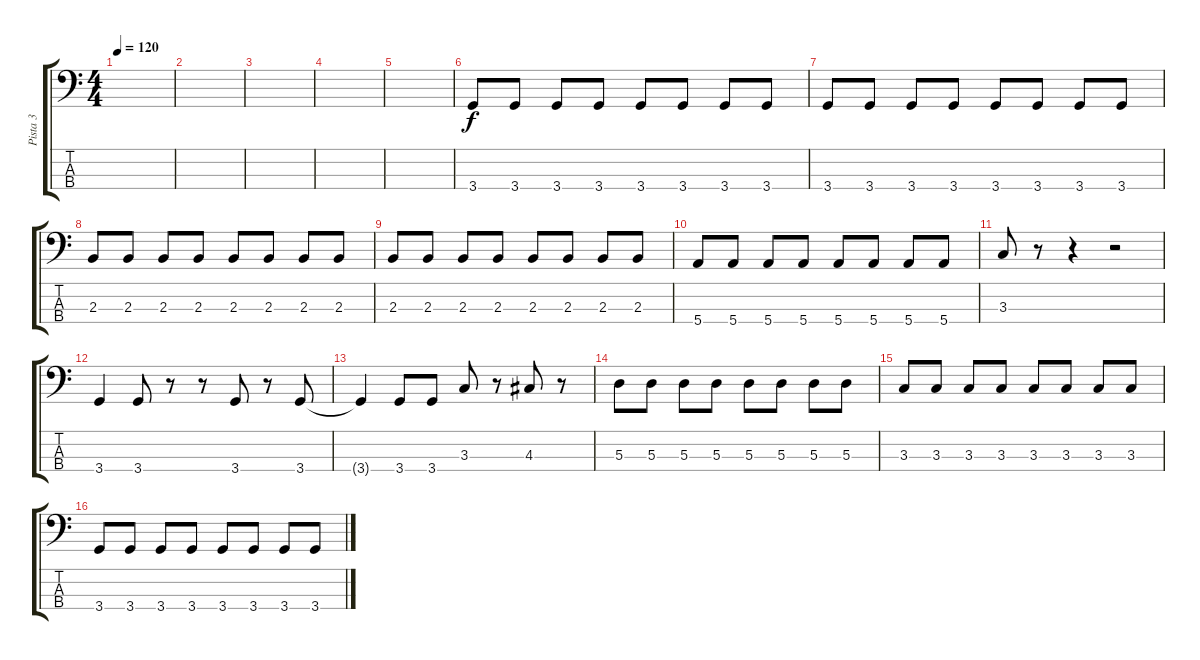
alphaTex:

\track ("Pista 3" "Pista 3") {instrument electricbasspick}
\staff {score tabs}
\tuning (G2 D2 A1 E1) {hide}
\ts (4 4)
\tempo 120
\clef f4
\ks c
|
|
|
|
|
3.4.8 3.4.8 3.4.8 3.4.8 3.4.8 3.4.8 3.4.8 3.4.8 |
3.4.8 3.4.8 3.4.8 3.4.8 3.4.8 3.4.8 3.4.8 3.4.8 |
2.3.8 2.3.8 2.3.8 2.3.8 2.3.8 2.3.8 2.3.8 2.3.8 |
2.3.8 2.3.8 2.3.8 2.3.8 2.3.8 2.3.8 2.3.8 2.3.8 |
5.4.8 5.4.8 5.4.8 5.4.8 5.4.8 5.4.8 5.4.8 5.4.8 |
3.3.8 r.8 r.4 r.2 |
3.4.4 3.4.8 r.8 r.8 3.4.8 r.8 3.4.8 |
3.4{t}.4 3.4.8 3.4.8 3.3.8 r.8 4.3.8 r.8 |
5.3.8 5.3.8 5.3.8 5.3.8 5.3.8 5.3.8 5.3.8 5.3.8 |
3.3.8 3.3.8 3.3.8 3.3.8 3.3.8 3.3.8 3.3.8 3.3.8 |
3.4.8 3.4.8 3.4.8 3.4.8 3.4.8 3.4.8 3.4.8 3.4.8
